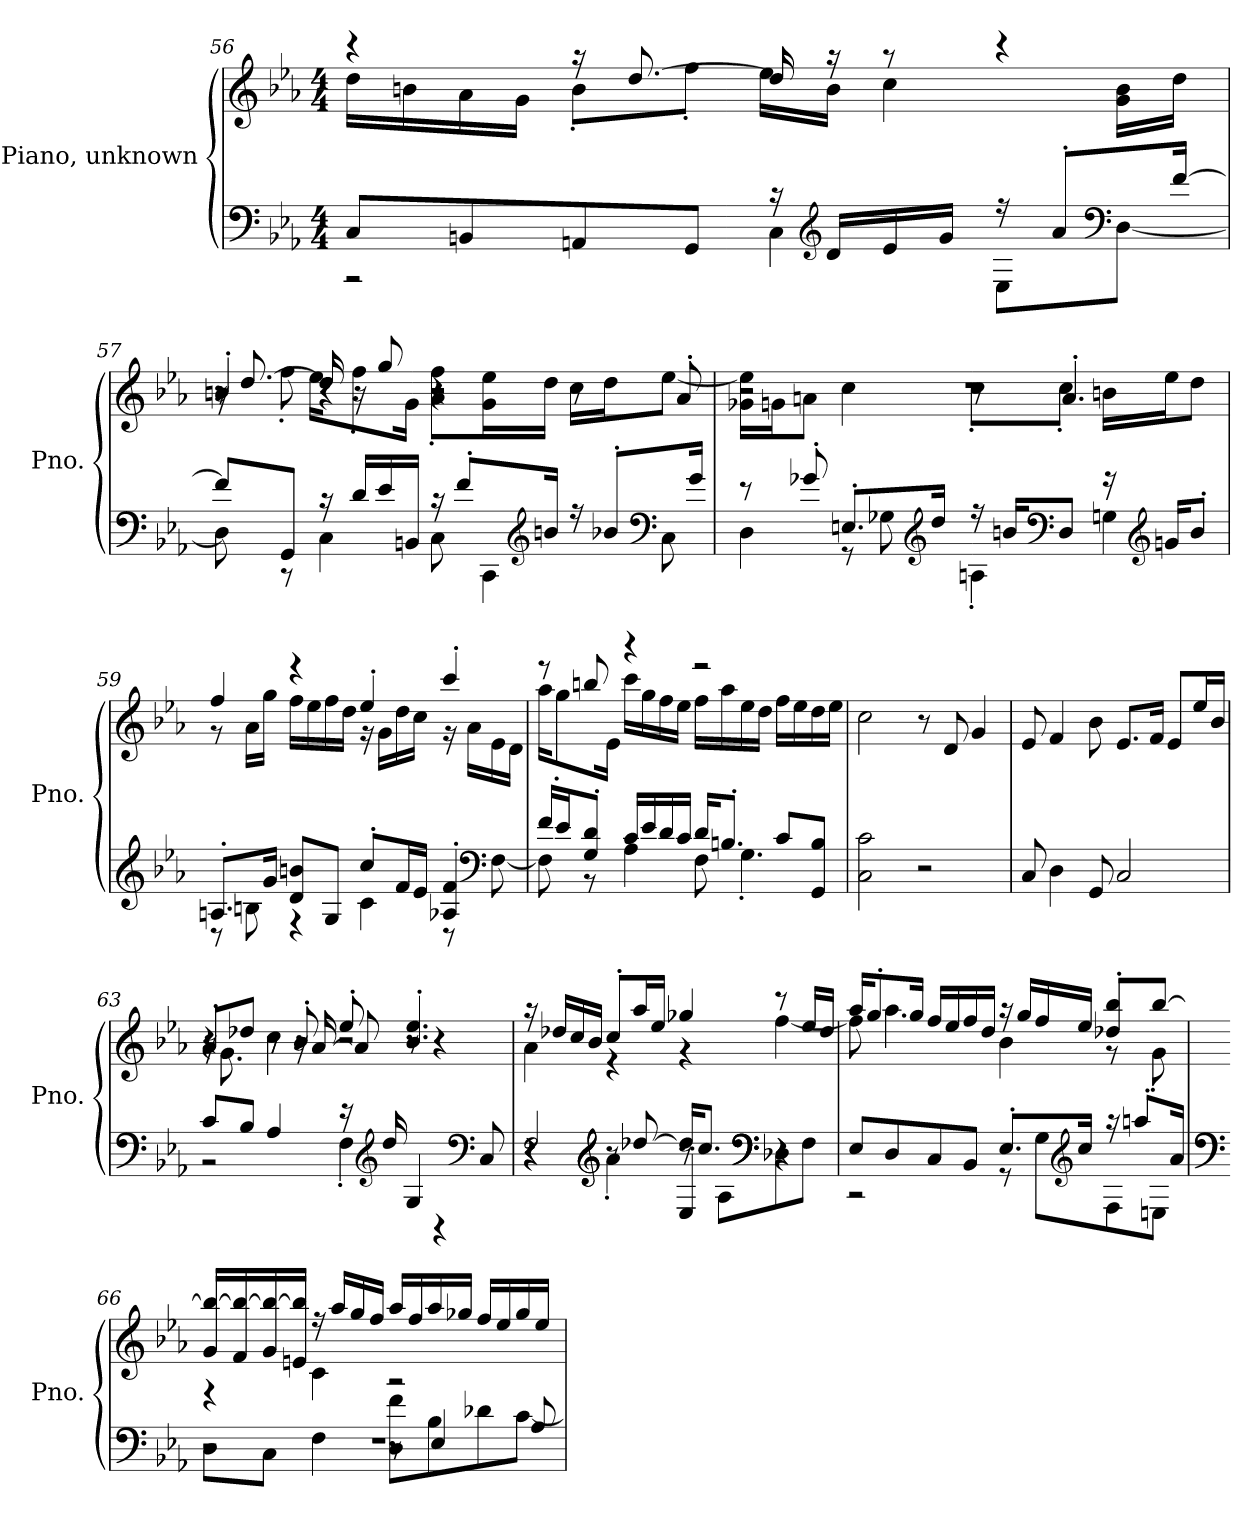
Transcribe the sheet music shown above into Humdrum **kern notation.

**kern	**kern
*part1	*part1
*staff2	*staff1
*I"Piano, unknown	*
*I'Pno.	*
*clefF4	*clefG2
*k[b-e-a-]	*k[b-e-a-]
*M4/4	*M4/4
=56	=56
*^	*^
8C/L	2r	4r	16dd\LL
.	.	.	16bn\
8BBn/	.	.	16a-\
.	.	.	16g\JJ
8AAn/	.	16r	8b'\L
.	.	[8.dd/	.
8GG/J	.	.	8ff'\J
16r	4C\	16dd/]	16ee-\LL
*clefG2	*	*	*
16d/LL	.	16r	16b\JJ
16e-/	.	8r	4cc\
16g/JJ	.	.	.
16r	8E-\L	4r	.
8a-'/L	.	.	.
*clefF4	*	*	*
.	[8D\J	.	16g\ 16b\LL
[16f/Jk	.	.	16dd\JJ
!!LO:PB:g=z
=57	=57	=57	=57
*	*	*	*^
8f/L]	8D\]	16r	8r	4bn'/
.	.	[8.dd/	.	.
8GG/J	8r	.	8ff'\	.
16r	4C\	16dd/]	16ee-\KL	4r
16d/LL	.	16r	8ff'\	.
16e-/	.	8gg/	.	.
16BBn/JJ	.	.	16g\Jk	.
16r	8C\	2r	8a-\' 8ff\'L	4r
8f'/L	.	.	.	.
.	4CC\	.	16g\ 16ee-\L	.
*clefG2	*	*	*	*
16bn/Jk	.	.	16dd\JJ	.
16r	.	.	16cc\LL	8r
8b-X'/L	.	.	16dd\J	.
*clefF4	*	*	*	*
.	8C\	.	[8ee-\J	8a-'/
16g/Jk	.	.	.	.
!!LO:LB:g=z	!!	!!
=58	=58	=58	=58	=58
8r	4D\	1r	16g-X\ 16ee-\]LL	2r
.	.	.	16gn\J	.
8g-X'/	.	.	8an\J	.
8.En'/L	8r	.	4cc\	.
.	8G-X\	.	.	.
*clefG2	*	*	*	*
16dd/Jk	.	.	.	.
16r	4An'\	.	8cc'\L	8r
16bn/KL	.	.	.	.
*clefF4	*	*	*	*
8D/J	.	.	8cc'\J	4.a'/
16r	4Gn\	.	16bn\LL	.
*clefG2	*	*	*	*
16gn/KL	.	.	16ee-\J	.
8b'/J	.	.	8dd\J	.
*	*	*	*v	*v
=59	=59	=59	=59
8.An'/L	8r	4ff/	8r
.	8Bn\	.	16a-\LL
16g/Jk	.	.	16gg\JJ
8d/ 8bn/L	4r	4r	16ff\LL
.	.	.	16ee-\
8G/J	.	.	16ff\
.	.	.	16dd\JJ
8cc'/L	4c\	4ee-'/	16r
.	.	.	16g\LL
16f/L	.	.	16dd\
16e-/JJ	.	.	16cc\JJ
4A-X/' 4f/'	8r	4ccc'/	16r
.	.	.	16a-\LL
*clefF4	*	*	*
.	[8F\	.	16e-\
.	.	.	16d\JJ
!!LO:LB:g=z	!!
=60	=60	=60	=60
16f/LL	8F\]	8r	16aa-\KL
16e-/J	.	.	8gg'\
8G/' 8d/'J	8r	8bbn/	.
.	.	.	16e-\Jk
16c/LL	4A-\	4r	16ccc\LL
16e-/	.	.	16gg\
16d/	.	.	16ff\
16c/JJ	.	.	16ee-\JJ
16d/KL	8F\	2r	16ff\LL
8.Bn'/J	.	.	16aa-\
.	4.G'\	.	16ee-\
.	.	.	16dd\JJ
8c/L	.	.	16ff\LL
.	.	.	16ee-\
8GG/ 8B/J	.	.	16dd\
.	.	.	16ee-\JJ
*v	*v	*	*
*	*v	*v
=61	=61
2C\ 2c\	2cc\
2r	8r
.	8d/
.	4g/
=62	=62
8C/	8e-/
4D\	4f/
8GG/	8b-\
2C/	8.e-/L
.	16f/Jk
.	8e-/L
.	16ee-/L
.	16b-/JJ
!!LO:LB:g=z
=63	=63
*^	*^
*	*	*	*^
8c/L	2r	8a-'/L	16r	4r
.	.	.	8.g\	.
8B-/J	.	8dd-X/J	.	.
4A-/	.	8r	4cc\	8r
.	.	8b-'/	.	16r
.	.	.	.	[16a-/
16r	4F'\	8ee-'/	2r	8a-/]
*clefG2	*	*	*	*
16dd/	.	.	.	.
4G/	.	4.b-/' 4.ee-/'	.	8r
.	4r	.	.	4r
*clefF4	*	*	*	*
8C/	.	.	.	.
*	*	*	*v	*v
=64	=64	=64	=64
*	*^	*	*
4r	4r	2F/	16r	4a-\
.	.	.	16dd-X/LL	.
.	.	.	16cc/	.
.	.	.	16b-/JJ	.
*clefG2	*	*	*	*
8r	4a-'\	.	8cc'/L	4r
[8dd-X/	.	.	16aa-/L	.
.	.	.	16ee-/JJ	.
16dd-/KL]	8r	4E-'/	4gg-X/	4r
8.cc/J	.	.	.	.
.	8A-\L	.	.	.
*clefF4	*	*	*	*
4r	8D-X\	4r	8r	[4ff\
.	8F\J	.	16ee-/LL	.
.	.	.	16dd-/JJ	.
*	*v	*v	*	*
!!LO:LB:g=z	!!
=65	=65	=65	=65
8E-/L	2r	16aa-/KL	8ff\]
.	.	8gg'/	.
8D/	.	.	4.aa-\
.	.	16gg/Jk	.
8C/	.	16ff/LL	.
.	.	16ee-/	.
8BB-/J	.	16ff/	.
.	.	16dd/JJ	.
8.E-'/L	8r	16r	4b-\
.	.	16gg/LL	.
.	8G\L	16ff/	.
*clefG2	*	*	*
16cc/Jk	.	16ee-/JJ	.
16r	8F\	8dd-X/' 8bb-/'L	8r
8aan'/L	.	.	.
.	8En\J	[8bb-/J	8g'\
16a-/Jk	.	.	.
*v	*v	*	*
=66	=66	=66
*clefF4	*	*
*^	*	*
*	*^	*	*
1r	8D\L	2r	16g/ 16bb-/_LL	4r
.	.	.	16f/ 16bb-/_	.
.	8C\J	.	16g/ 16bb-/_	.
.	.	.	16en/ 16bb-/]JJ	.
.	4F\	.	16r	4c\
.	.	.	16aa-/LL	.
.	.	.	16gg/	.
.	.	.	16ff/JJ	.
.	8D\ 8f\L	8r	16aa-/LL	2r
.	.	.	16ff/	.
.	8B-\	4E-/	16aa-/	.
.	.	.	16gg-X/JJ	.
.	8d-X\	.	16ff/LL	.
.	.	.	16ee-/	.
.	[8c\J	8A-/	16gg-/	.
.	.	.	16ee-/JJ	.
*v	*v	*v	*	*
*	*v	*v
=	=
*-	*-
